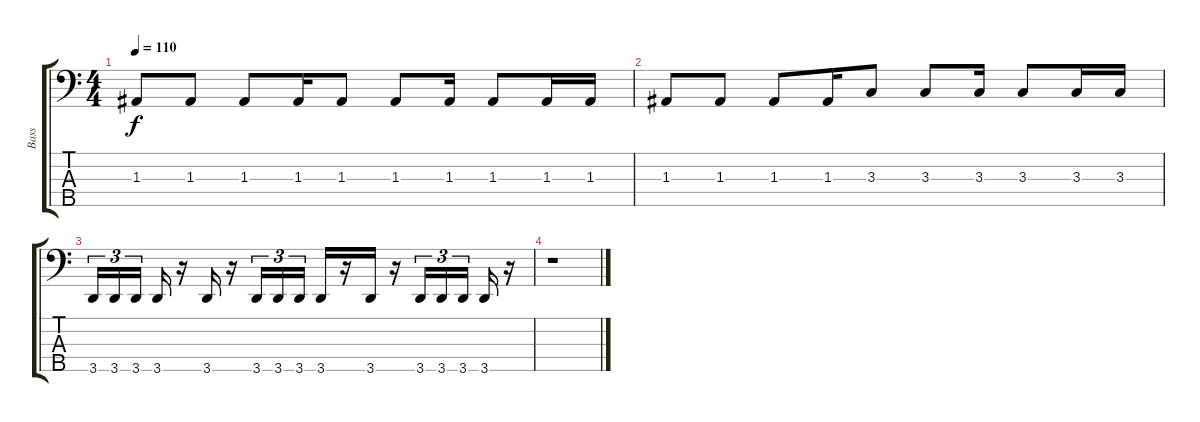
\track ("Bass" "Bass") {instrument electricbasspick}
\staff {score tabs}
\tuning (G2 D2 A1 E1 B0) {hide}
\ts (4 4)
\tempo 110
\clef f4
\ks c
1.3.8{dy f} 1.3.8 1.3.8 1.3.16 1.3.8 1.3.8 1.3.16 1.3.8 1.3.16 1.3.16 |
1.3.8 1.3.8 1.3.8 1.3.16 3.3.8 3.3.8 3.3.16 3.3.8 3.3.16 3.3.16 |
3.5.16{tu (3 2)} 3.5.16{tu (3 2)} 3.5.16{tu (3 2)} 3.5.16 r.16 3.5.16 r.16 3.5.16{tu (3 2)} 3.5.16{tu (3 2)} 3.5.16{tu (3 2)} 3.5.16 r.16 3.5.16 r.16 3.5.16{tu (3 2)} 3.5.16{tu (3 2)} 3.5.16{tu (3 2)} 3.5.16 r.16 |
r.1
